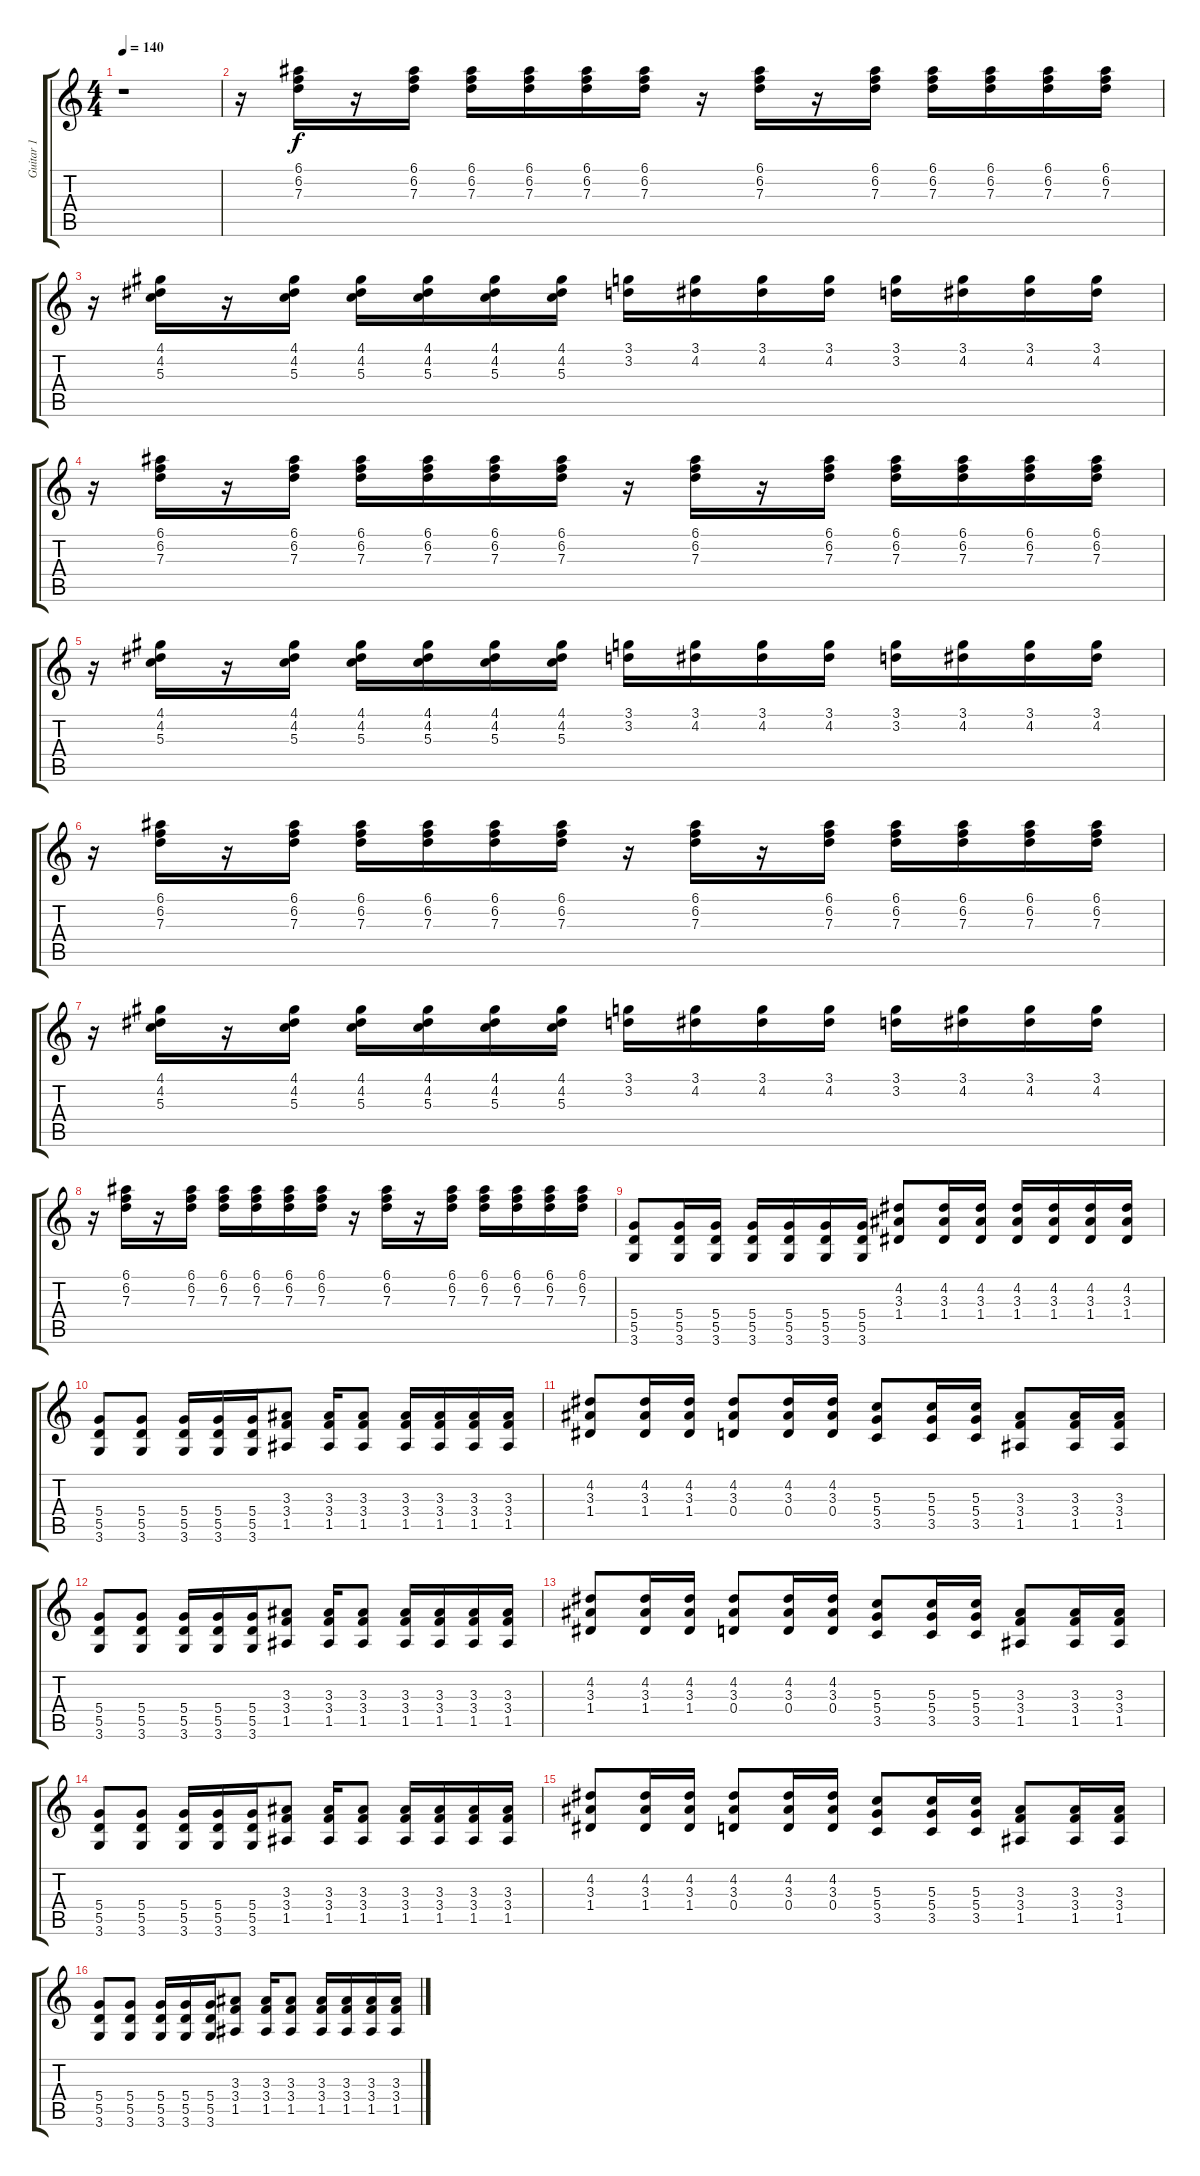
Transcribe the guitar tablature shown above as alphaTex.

\track ("Guitar 1" "Guitar 1") {instrument overdrivenguitar}
\staff {score tabs}
\tuning (E4 B3 G3 D3 A2 E2) {hide}
\ts (4 4)
\tempo 140
\clef g2
\ks c
r.1{dy f instrument overdrivenguitar} |
r.16 (6.1 6.2 7.3).16 r.16 (6.1 6.2 7.3).16 (6.1 6.2 7.3).16 (6.1 6.2 7.3).16 (6.1 6.2 7.3).16 (6.1 6.2 7.3).16 r.16 (6.1 6.2 7.3).16 r.16 (6.1 6.2 7.3).16 (6.1 6.2 7.3).16 (6.1 6.2 7.3).16 (6.1 6.2 7.3).16 (6.1 6.2 7.3).16 |
r.16 (4.1 4.2 5.3).16 r.16 (4.1 4.2 5.3).16 (4.1 4.2 5.3).16 (4.1 4.2 5.3).16 (4.1 4.2 5.3).16 (4.1 4.2 5.3).16 (3.1 3.2).16 (3.1 4.2).16 (3.1 4.2).16 (3.1 4.2).16 (3.1 3.2).16 (3.1 4.2).16 (3.1 4.2).16 (3.1 4.2).16 |
r.16 (6.1 6.2 7.3).16 r.16 (6.1 6.2 7.3).16 (6.1 6.2 7.3).16 (6.1 6.2 7.3).16 (6.1 6.2 7.3).16 (6.1 6.2 7.3).16 r.16 (6.1 6.2 7.3).16 r.16 (6.1 6.2 7.3).16 (6.1 6.2 7.3).16 (6.1 6.2 7.3).16 (6.1 6.2 7.3).16 (6.1 6.2 7.3).16 |
r.16 (4.1 4.2 5.3).16 r.16 (4.1 4.2 5.3).16 (4.1 4.2 5.3).16 (4.1 4.2 5.3).16 (4.1 4.2 5.3).16 (4.1 4.2 5.3).16 (3.1 3.2).16 (3.1 4.2).16 (3.1 4.2).16 (3.1 4.2).16 (3.1 3.2).16 (3.1 4.2).16 (3.1 4.2).16 (3.1 4.2).16 |
r.16 (6.1 6.2 7.3).16 r.16 (6.1 6.2 7.3).16 (6.1 6.2 7.3).16 (6.1 6.2 7.3).16 (6.1 6.2 7.3).16 (6.1 6.2 7.3).16 r.16 (6.1 6.2 7.3).16 r.16 (6.1 6.2 7.3).16 (6.1 6.2 7.3).16 (6.1 6.2 7.3).16 (6.1 6.2 7.3).16 (6.1 6.2 7.3).16 |
r.16 (4.1 4.2 5.3).16 r.16 (4.1 4.2 5.3).16 (4.1 4.2 5.3).16 (4.1 4.2 5.3).16 (4.1 4.2 5.3).16 (4.1 4.2 5.3).16 (3.1 3.2).16 (3.1 4.2).16 (3.1 4.2).16 (3.1 4.2).16 (3.1 3.2).16 (3.1 4.2).16 (3.1 4.2).16 (3.1 4.2).16 |
r.16 (6.1 6.2 7.3).16 r.16 (6.1 6.2 7.3).16 (6.1 6.2 7.3).16 (6.1 6.2 7.3).16 (6.1 6.2 7.3).16 (6.1 6.2 7.3).16 r.16 (6.1 6.2 7.3).16 r.16 (6.1 6.2 7.3).16 (6.1 6.2 7.3).16 (6.1 6.2 7.3).16 (6.1 6.2 7.3).16 (6.1 6.2 7.3).16 |
(5.4 5.5 3.6).8{instrument overdrivenguitar} (5.4 5.5 3.6).16 (5.4 5.5 3.6).16 (5.4 5.5 3.6).16 (5.4 5.5 3.6).16 (5.4 5.5 3.6).16 (5.4 5.5 3.6).16 (4.2 3.3 1.4).8 (4.2 3.3 1.4).16 (4.2 3.3 1.4).16 (4.2 3.3 1.4).16 (4.2 3.3 1.4).16 (4.2 3.3 1.4).16 (4.2 3.3 1.4).16 |
(5.4 5.5 3.6).8 (5.4 5.5 3.6).8 (5.4 5.5 3.6).16 (5.4 5.5 3.6).16 (5.4 5.5 3.6).16 (3.3 3.4 1.5).8 (3.3 3.4 1.5).16 (3.3 3.4 1.5).8 (3.3 3.4 1.5).16 (3.3 3.4 1.5).16 (3.3 3.4 1.5).16 (3.3 3.4 1.5).16 |
(4.2 3.3 1.4).8 (4.2 3.3 1.4).16 (4.2 3.3 1.4).16 (4.2 3.3 0.4).8 (4.2 3.3 0.4).16 (4.2 3.3 0.4).16 (5.3 5.4 3.5).8 (5.3 5.4 3.5).16 (5.3 5.4 3.5).16 (3.3 3.4 1.5).8 (3.3 3.4 1.5).16 (3.3 3.4 1.5).16 |
(5.4 5.5 3.6).8 (5.4 5.5 3.6).8 (5.4 5.5 3.6).16 (5.4 5.5 3.6).16 (5.4 5.5 3.6).16 (3.3 3.4 1.5).8 (3.3 3.4 1.5).16 (3.3 3.4 1.5).8 (3.3 3.4 1.5).16 (3.3 3.4 1.5).16 (3.3 3.4 1.5).16 (3.3 3.4 1.5).16 |
(4.2 3.3 1.4).8 (4.2 3.3 1.4).16 (4.2 3.3 1.4).16 (4.2 3.3 0.4).8 (4.2 3.3 0.4).16 (4.2 3.3 0.4).16 (5.3 5.4 3.5).8 (5.3 5.4 3.5).16 (5.3 5.4 3.5).16 (3.3 3.4 1.5).8 (3.3 3.4 1.5).16 (3.3 3.4 1.5).16 |
(5.4 5.5 3.6).8 (5.4 5.5 3.6).8 (5.4 5.5 3.6).16 (5.4 5.5 3.6).16 (5.4 5.5 3.6).16 (3.3 3.4 1.5).8 (3.3 3.4 1.5).16 (3.3 3.4 1.5).8 (3.3 3.4 1.5).16 (3.3 3.4 1.5).16 (3.3 3.4 1.5).16 (3.3 3.4 1.5).16 |
(4.2 3.3 1.4).8 (4.2 3.3 1.4).16 (4.2 3.3 1.4).16 (4.2 3.3 0.4).8 (4.2 3.3 0.4).16 (4.2 3.3 0.4).16 (5.3 5.4 3.5).8 (5.3 5.4 3.5).16 (5.3 5.4 3.5).16 (3.3 3.4 1.5).8 (3.3 3.4 1.5).16 (3.3 3.4 1.5).16 |
(5.4 5.5 3.6).8 (5.4 5.5 3.6).8 (5.4 5.5 3.6).16 (5.4 5.5 3.6).16 (5.4 5.5 3.6).16 (3.3 3.4 1.5).8 (3.3 3.4 1.5).16 (3.3 3.4 1.5).8 (3.3 3.4 1.5).16 (3.3 3.4 1.5).16 (3.3 3.4 1.5).16 (3.3 3.4 1.5).16
